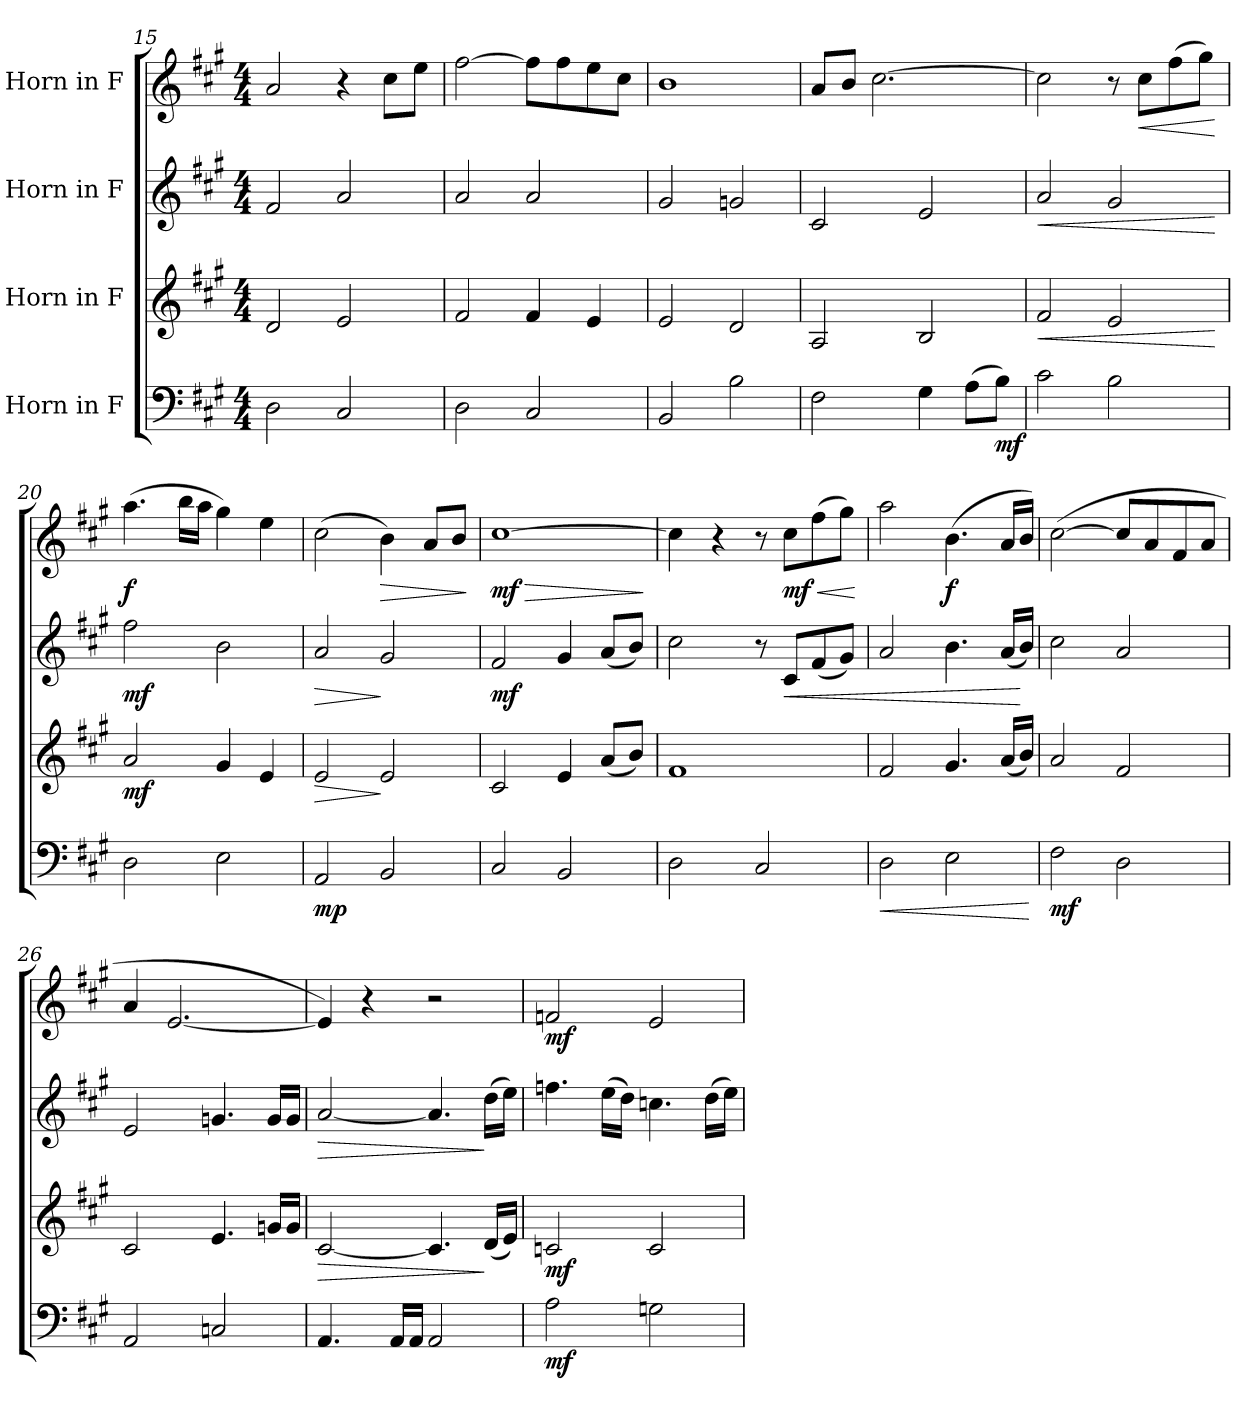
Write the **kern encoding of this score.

**kern	**dynam	**kern	**dynam	**kern	**dynam	**kern	**dynam
*part4	*part4	*part3	*part3	*part2	*part2	*part1	*part1
*staff4	*staff4	*staff3	*staff3	*staff2	*staff2	*staff1	*staff1
*I"Horn in F	*	*I"Horn in F	*	*I"Horn in F	*	*I"Horn in F	*
*clefF4	*	*clefG2	*	*clefG2	*	*clefG2	*
*ITrd4c7	*	*ITrd4c7	*	*ITrd4c7	*	*ITrd4c7	*
*k[f#c#]	*	*k[f#c#]	*	*k[f#c#]	*	*k[f#c#]	*
*M4/4	*	*M4/4	*	*M4/4	*	*M4/4	*
=15	=15	=15	=15	=15	=15	=15	=15
2GG\	.	2G/	.	2B/	.	2d/	.
2FF#/	.	2A/	.	2d/	.	4r	.
.	.	.	.	.	.	8f#\L	.
.	.	.	.	.	.	8a\J	.
=16	=16	=16	=16	=16	=16	=16	=16
2GG\	.	2B/	.	2d/	.	[2b\	.
2FF#/	.	4B/	.	2d/	.	8b\L]	.
.	.	.	.	.	.	8b\	.
.	.	4A/	.	.	.	8a\	.
.	.	.	.	.	.	8f#\J	.
=17	=17	=17	=17	=17	=17	=17	=17
2EE/	.	2A/	.	2c#/	.	1e	.
2E\	.	2G/	.	2cn/	.	.	.
=18	=18	=18	=18	=18	=18	=18	=18
2BB\	.	2D/	.	2F#/	.	8d/L	.
.	.	.	.	.	.	8e/J	.
.	.	.	.	.	.	[2.f#\	.
4C#\	.	2E/	.	2A/	.	.	.
(>8D\L	.	.	.	.	.	.	.
!	!LO:DY:b	!	!	!	!	!	!
8E\J)	mf	.	.	.	.	.	.
=19	=19	=19	=19	=19	=19	=19	=19
!	!	!	!LO:HP:b	!	!LO:HP:b	!	!
2F#\	.	2B/	<	2d/	<	2f#\]	.
2E\	.	2A/	.	2c#/	.	8r	.
!	!	!	!	!	!	!	!LO:HP:b
.	.	.	.	.	.	8f#\L	<
.	.	.	.	.	.	(>8b\	.
.	.	.	.	.	.	8cc#\J)	.
.	.	.	[	.	[	.	[
=20	=20	=20	=20	=20	=20	=20	=20
!	!	!	!LO:DY:b	!	!LO:DY:b	!	!LO:DY:b
2GG\	.	2d/	mf	2b\	mf	(>4.dd\	f
.	.	.	.	.	.	16ee\LL	.
.	.	.	.	.	.	16dd\JJ	.
2AA\	.	4c#/	.	2e\	.	4cc#\)	.
.	.	4A/	.	.	.	4a\	.
=21	=21	=21	=21	=21	=21	=21	=21
!	!LO:DY:b	!	!LO:HP:b	!	!LO:HP:b	!	!
2DD/	mp	2A/	>	2d/	>	(>2f#\	.
!	!	!	!	!	!	!	!LO:HP:b
2EE/	.	2A/	]	2c#/	]	4e\)	>
.	.	.	.	.	.	8d/L	.
.	.	.	.	.	.	8e/J	.
.	.	.	.	.	.	.	]
=22	=22	=22	=22	=22	=22	=22	=22
!	!	!	!	!	!LO:DY:b	!	!LO:HP:b
!	!	!	!	!	!	!	!LO:DY:n=1:b
2FF#/	.	2F#/	.	2B/	mf	[1f#	> mf
2EE/	.	4A/	.	4c#/	.	.	.
.	.	(<8d/L	.	(<8d/L	.	.	.
.	.	8e/J)	.	8e/J)	.	.	.
.	.	.	.	.	.	.	]
=23	=23	=23	=23	=23	=23	=23	=23
2GG\	.	1B	.	2f#\	.	4f#\]	.
.	.	.	.	.	.	4r	.
2FF#/	.	.	.	8r	.	8r	.
!	!	!	!	!	!LO:HP:b	!	!LO:HP:b
!	!	!	!	!	!	!	!LO:DY:n=1:b
.	.	.	.	8F#/L	<	8f#\L	< mf
.	.	.	.	(<8B/	.	(>8b\	.
.	.	.	.	8c#/J)	.	8cc#\J)	.
.	.	.	.	.	.	.	[
!!LO:LB:g=z
=24	=24	=24	=24	=24	=24	=24	=24
!	!LO:HP:b	!	!	!	!	!	!
2GG\	<	2B/	.	2d/	.	2dd\	.
!	!	!	!	!	!	!	!LO:DY:b
2AA\	.	4.c#/	.	4.e\	.	(>4.e\	f
.	.	(<16d/LL	.	(<16d/LL	.	16d/LL	.
.	.	16e/JJ)	.	16e/JJ)	[	16e/JJ)	.
.	[	.	.	.	.	.	.
=25	=25	=25	=25	=25	=25	=25	=25
!	!LO:DY:b	!	!	!	!	!	!
2BB\	mf	2d/	.	2f#\	.	(>[2f#\	.
2GG\	.	2B/	.	2d/	.	8f#/L]	.
.	.	.	.	.	.	8d/	.
.	.	.	.	.	.	8B/	.
.	.	.	.	.	.	8d/J	.
=26	=26	=26	=26	=26	=26	=26	=26
2DD/	.	2F#/	.	2A/	.	4d/	.
.	.	.	.	.	.	[2.A/	.
2FFn/	.	4.A/	.	4.cn/	.	.	.
.	.	16cn/LL	.	16c/LL	.	.	.
.	.	16c/JJ	.	16c/JJ	.	.	.
=27	=27	=27	=27	=27	=27	=27	=27
!	!	!	!LO:HP:b	!	!LO:HP:b	!	!
4.DD/	.	[2F#/	>	[2d/	>	4A/])	.
.	.	.	.	.	.	4r	.
16DD/LL	.	.	.	.	.	.	.
16DD/JJ	.	.	.	.	.	.	.
2DD/	.	4.F#/]	.	4.d/]	.	2r	.
.	.	(<16G/LL	]	(>16g\LL	]	.	.
.	.	16A/JJ)	.	16a\JJ)	.	.	.
=28	=28	=28	=28	=28	=28	=28	=28
!	!LO:DY:b	!	!LO:DY:b	!	!	!	!LO:DY:b
2D\	mf	2Fn/	mf	4.b-X\	.	2B-X/	mf
.	.	.	.	(>16a\LL	.	.	.
.	.	.	.	16g\JJ)	.	.	.
2Cn\	.	2F/	.	4.fn\	.	2A/	.
.	.	.	.	(>16g\LL	.	.	.
.	.	.	.	16a\JJ)	.	.	.
=	=	=	=	=	=	=	=
*-	*-	*-	*-	*-	*-	*-	*-
